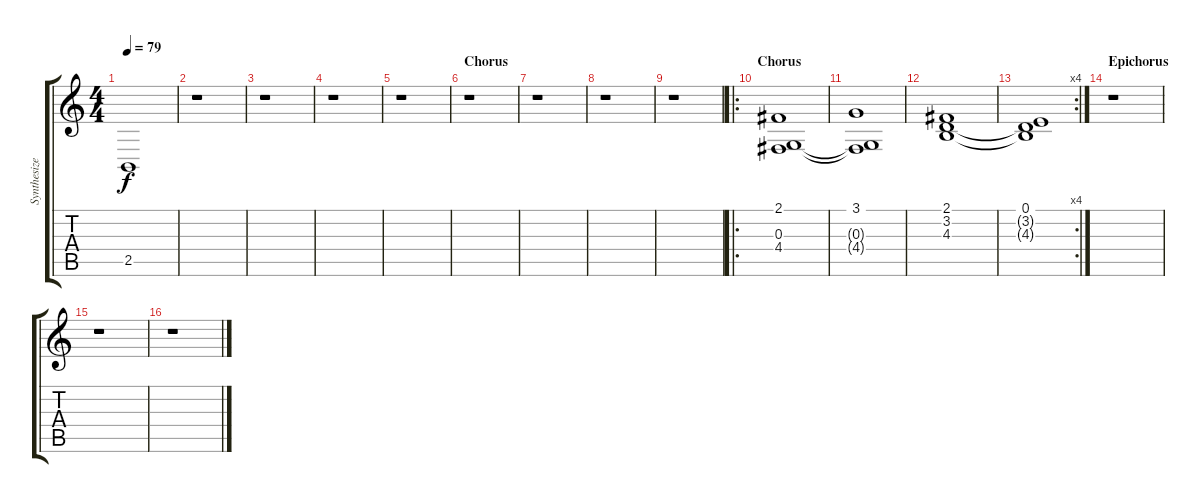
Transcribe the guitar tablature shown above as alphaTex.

\track ("Synthesizer Right hand" "Synthesize") {instrument synthstrings1}
\staff {score tabs}
\tuning (E4 B3 G3 D3 A2 E2) {hide}
\ts (4 4)
\tempo 79
\clef g2
\ks c
2.5{t}.1{dy f} |
r.1 |
r.1 |
r.1 |
r.1 |
\section ("" "Chorus")
r.1 |
r.1 |
r.1 |
r.1 |
\ro
\section ("" "Chorus")
(2.1 0.3 4.4).1 |
(3.1 0.3{t} 4.4{t}).1 |
(2.1 3.2 4.3).1 |
\rc 4
(0.1 3.2{t} 4.3{t}).1 |
\section ("" "Epichorus")
r.1 |
r.1 |
r.1
